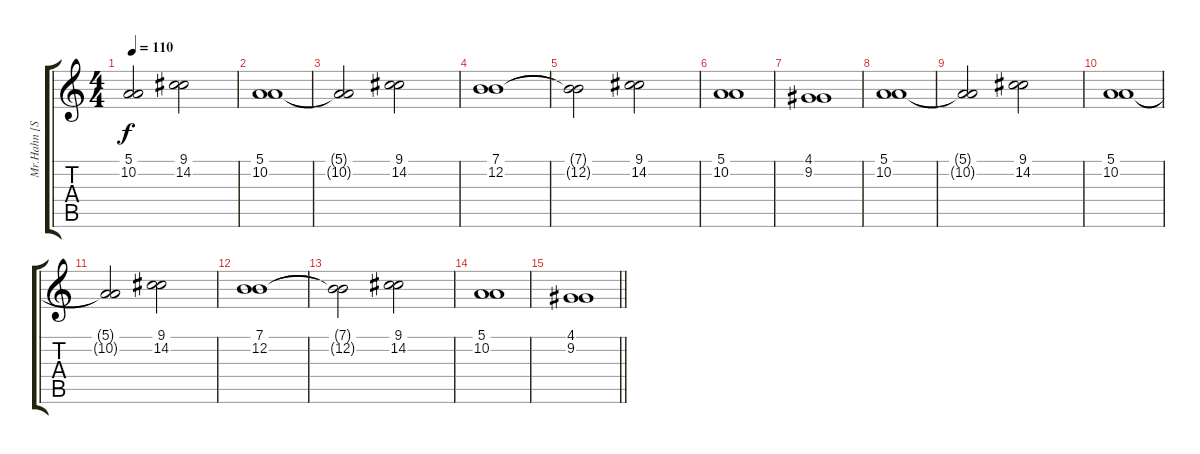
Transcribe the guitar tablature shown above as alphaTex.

\track ("Mr.Hahn [Sampler3]" "Mr.Hahn [S") {instrument stringensemble2}
\staff {score tabs}
\tuning (E4 B3 G3 D3 A2 D2) {hide}
\ts (4 4)
\tempo 110
\clef g2
\ks c
(5.1{t} 10.2{t}).2{dy f} (9.1 14.2).2 |
(5.1 10.2).1 |
(5.1{t} 10.2{t}).2 (9.1 14.2).2 |
(7.1 12.2).1 |
(7.1{t} 12.2{t}).2 (9.1 14.2).2 |
(5.1 10.2).1 |
(4.1 9.2).1 |
(5.1 10.2).1 |
(5.1{t} 10.2{t}).2 (9.1 14.2).2 |
(5.1 10.2).1 |
(5.1{t} 10.2{t}).2 (9.1 14.2).2 |
(7.1 12.2).1 |
(7.1{t} 12.2{t}).2 (9.1 14.2).2 |
(5.1 10.2).1 |
\barLineRight lightlight
(4.1 9.2).1
